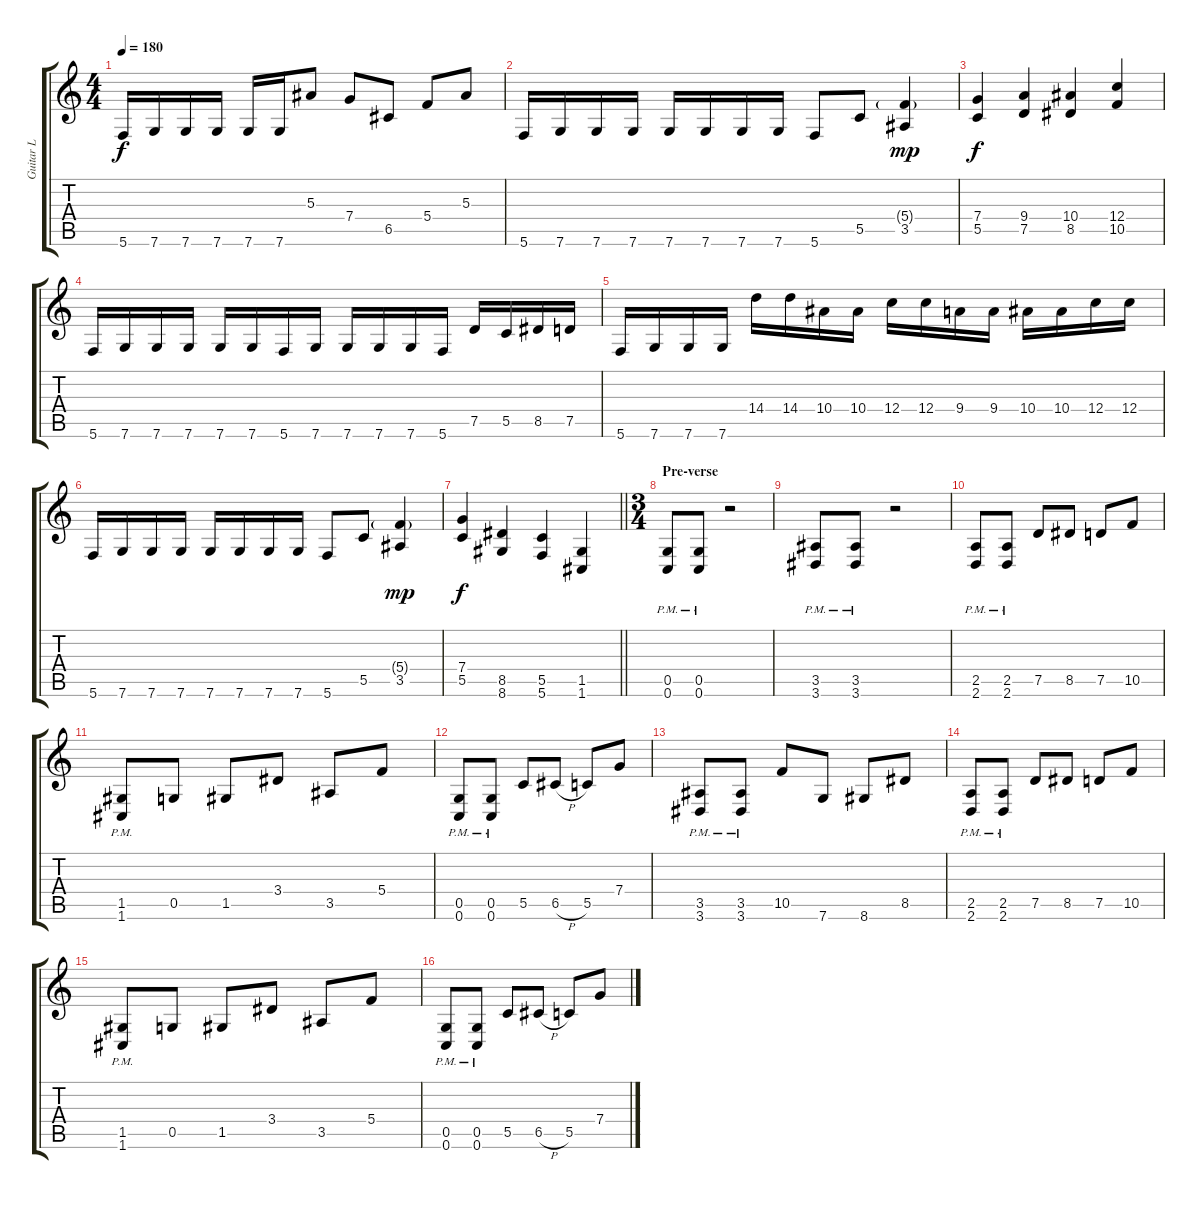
\track ("Guitar L" "Guitar L") {instrument distortionguitar}
\staff {score tabs}
\tuning (D4 A3 F3 C3 G2 C2) {hide}
\ts (4 4)
\tempo 180
\clef g2
\ks c
5.6.16{dy f} 7.6.16 7.6.16 7.6.16 7.6.16 7.6.16 5.3.8 7.4.8 6.5.8 5.4.8 5.3.8 |
5.6.16 7.6.16 7.6.16 7.6.16 7.6.16 7.6.16 7.6.16 7.6.16 5.6.8 5.5.8 (5.4{g} 3.5).4{dy mp} |
(7.4 5.5).4{dy f} (9.4 7.5).4 (10.4 8.5).4 (12.4 10.5).4 |
5.6.16 7.6.16 7.6.16 7.6.16 7.6.16 7.6.16 5.6.16 7.6.16 7.6.16 7.6.16 7.6.16 5.6.16 7.5.16 5.5.16 8.5.16 7.5.16 |
5.6.16 7.6.16 7.6.16 7.6.16 14.4.16 14.4.16 10.4.16 10.4.16 12.4.16 12.4.16 9.4.16 9.4.16 10.4.16 10.4.16 12.4.16 12.4.16 |
5.6.16 7.6.16 7.6.16 7.6.16 7.6.16 7.6.16 7.6.16 7.6.16 5.6.8 5.5.8 (5.4{g} 3.5).4{dy mp} |
\barLineRight lightlight
(7.4 5.5).4{dy f} (8.5 8.6).4 (5.5 5.6).4 (1.5 1.6).4 |
\ts (3 4)
\section ("" "Pre-verse")
(0.5{pm} 0.6{pm}).8 (0.5{pm} 0.6{pm}).8 r.2 |
(3.5{pm} 3.6{pm}).8 (3.5{pm} 3.6{pm}).8 r.2 |
(2.5{pm} 2.6{pm}).8 (2.5{pm} 2.6{pm}).8 7.5.8 8.5.8 7.5.8 10.5.8 |
(1.5{pm} 1.6{pm}).8 0.5.8 1.5.8 3.4.8 3.5.8 5.4.8 |
(0.5{pm} 0.6{pm}).8 (0.5{pm} 0.6{pm}).8 5.5.8 6.5{h}.8 5.5.8 7.4.8 |
(3.5{pm} 3.6{pm}).8 (3.5{pm} 3.6{pm}).8 10.5.8 7.6.8 8.6.8 8.5.8 |
(2.5{pm} 2.6{pm}).8 (2.5{pm} 2.6{pm}).8 7.5.8 8.5.8 7.5.8 10.5.8 |
(1.5{pm} 1.6{pm}).8 0.5.8 1.5.8 3.4.8 3.5.8 5.4.8 |
(0.5{pm} 0.6{pm}).8 (0.5{pm} 0.6{pm}).8 5.5.8 6.5{h}.8 5.5.8 7.4.8
